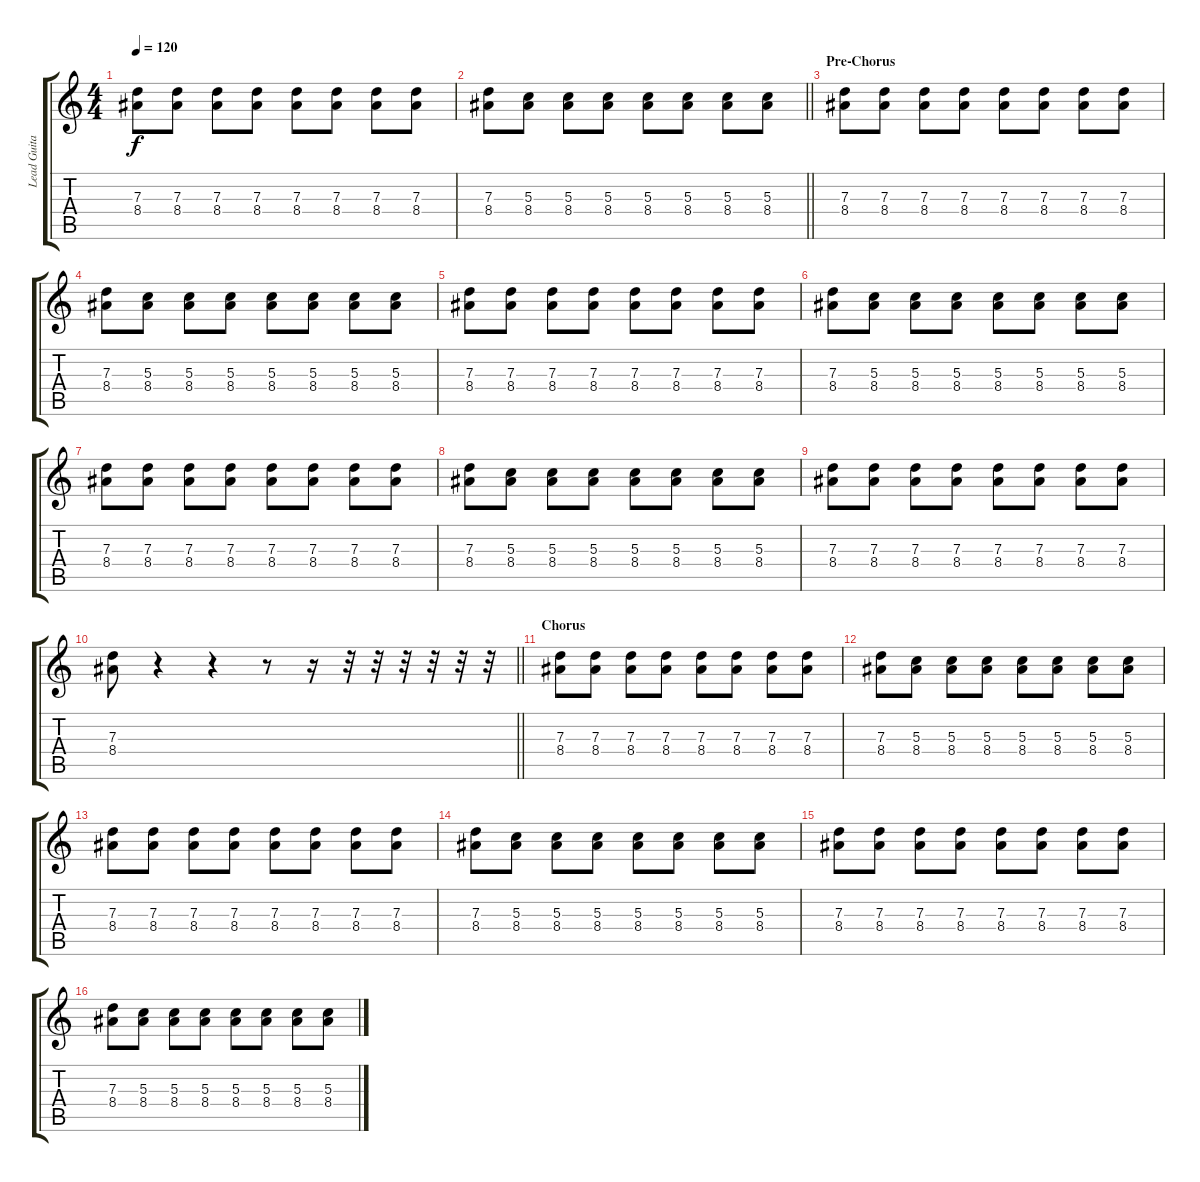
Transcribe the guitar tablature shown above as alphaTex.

\track ("Lead Guitar" "Lead Guita") {instrument electricguitarclean}
\staff {score tabs}
\tuning (E4 B3 G3 D3 A2 E2) {hide}
\ts (4 4)
\tempo 120
\clef g2
\ks c
(7.3 8.4).8{dy f} (7.3 8.4).8 (7.3 8.4).8 (7.3 8.4).8 (7.3 8.4).8 (7.3 8.4).8 (7.3 8.4).8 (7.3 8.4).8 |
\barLineRight lightlight
(7.3 8.4).8 (5.3 8.4).8 (5.3 8.4).8 (5.3 8.4).8 (5.3 8.4).8 (5.3 8.4).8 (5.3 8.4).8 (5.3 8.4).8 |
\section ("" "Pre-Chorus")
(7.3 8.4).8 (7.3 8.4).8 (7.3 8.4).8 (7.3 8.4).8 (7.3 8.4).8 (7.3 8.4).8 (7.3 8.4).8 (7.3 8.4).8 |
(7.3 8.4).8 (5.3 8.4).8 (5.3 8.4).8 (5.3 8.4).8 (5.3 8.4).8 (5.3 8.4).8 (5.3 8.4).8 (5.3 8.4).8 |
(7.3 8.4).8 (7.3 8.4).8 (7.3 8.4).8 (7.3 8.4).8 (7.3 8.4).8 (7.3 8.4).8 (7.3 8.4).8 (7.3 8.4).8 |
(7.3 8.4).8 (5.3 8.4).8 (5.3 8.4).8 (5.3 8.4).8 (5.3 8.4).8 (5.3 8.4).8 (5.3 8.4).8 (5.3 8.4).8 |
(7.3 8.4).8 (7.3 8.4).8 (7.3 8.4).8 (7.3 8.4).8 (7.3 8.4).8 (7.3 8.4).8 (7.3 8.4).8 (7.3 8.4).8 |
(7.3 8.4).8 (5.3 8.4).8 (5.3 8.4).8 (5.3 8.4).8 (5.3 8.4).8 (5.3 8.4).8 (5.3 8.4).8 (5.3 8.4).8 |
(7.3 8.4).8 (7.3 8.4).8 (7.3 8.4).8 (7.3 8.4).8 (7.3 8.4).8 (7.3 8.4).8 (7.3 8.4).8 (7.3 8.4).8 |
\barLineRight lightlight
(7.3 8.4).8 r.4 r.4 r.8 r.16 r.32 r.32 r.32 r.32 r.32 r.32 |
\section ("" "Chorus")
(7.3 8.4).8 (7.3 8.4).8 (7.3 8.4).8 (7.3 8.4).8 (7.3 8.4).8 (7.3 8.4).8 (7.3 8.4).8 (7.3 8.4).8 |
(7.3 8.4).8 (5.3 8.4).8 (5.3 8.4).8 (5.3 8.4).8 (5.3 8.4).8 (5.3 8.4).8 (5.3 8.4).8 (5.3 8.4).8 |
(7.3 8.4).8 (7.3 8.4).8 (7.3 8.4).8 (7.3 8.4).8 (7.3 8.4).8 (7.3 8.4).8 (7.3 8.4).8 (7.3 8.4).8 |
(7.3 8.4).8 (5.3 8.4).8 (5.3 8.4).8 (5.3 8.4).8 (5.3 8.4).8 (5.3 8.4).8 (5.3 8.4).8 (5.3 8.4).8 |
(7.3 8.4).8 (7.3 8.4).8 (7.3 8.4).8 (7.3 8.4).8 (7.3 8.4).8 (7.3 8.4).8 (7.3 8.4).8 (7.3 8.4).8 |
(7.3 8.4).8 (5.3 8.4).8 (5.3 8.4).8 (5.3 8.4).8 (5.3 8.4).8 (5.3 8.4).8 (5.3 8.4).8 (5.3 8.4).8
